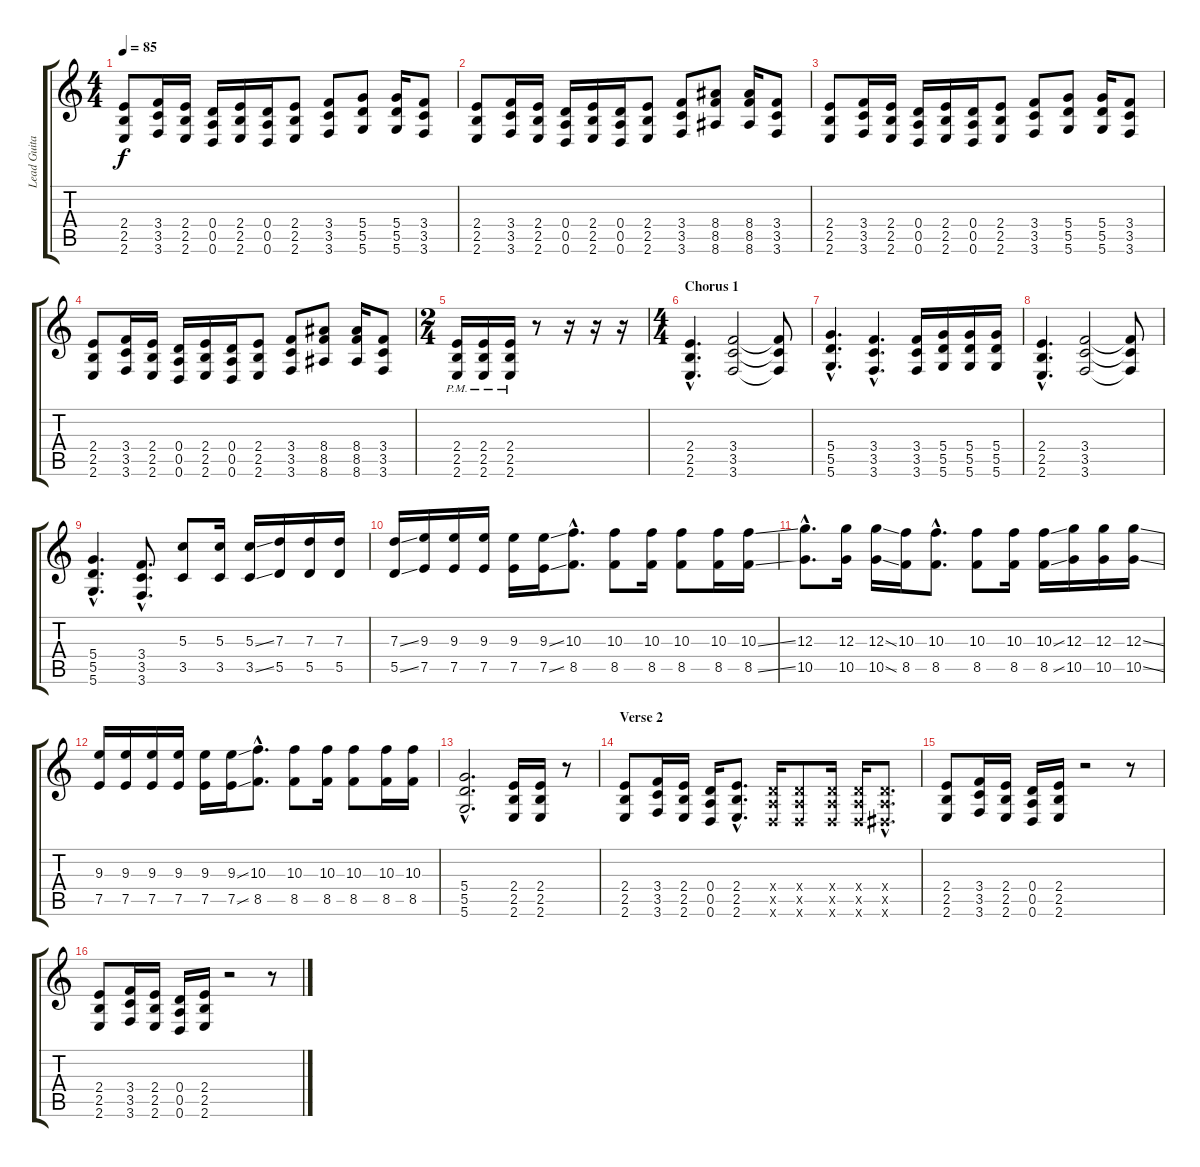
\track ("Lead Guitar" "Lead Guita") {instrument overdrivenguitar}
\staff {score tabs}
\tuning (E4 B3 G3 D3 A2 D2) {hide}
\ts (4 4)
\tempo 85
\clef g2
\ks c
(2.4 2.5 2.6).8{dy f} (3.4 3.5 3.6).16 (2.4 2.5 2.6).16 (0.4 0.5 0.6).16 (2.4 2.5 2.6).16 (0.4 0.5 0.6).16 (2.4 2.5 2.6).8 (3.4 3.5 3.6).8 (5.4 5.5 5.6).8 (5.4 5.5 5.6).16 (3.4 3.5 3.6).8 |
(2.4 2.5 2.6).8 (3.4 3.5 3.6).16 (2.4 2.5 2.6).16 (0.4 0.5 0.6).16 (2.4 2.5 2.6).16 (0.4 0.5 0.6).16 (2.4 2.5 2.6).8 (3.4 3.5 3.6).8 (8.4 8.5 8.6).8 (8.4 8.5 8.6).16 (3.4 3.5 3.6).8 |
(2.4 2.5 2.6).8 (3.4 3.5 3.6).16 (2.4 2.5 2.6).16 (0.4 0.5 0.6).16 (2.4 2.5 2.6).16 (0.4 0.5 0.6).16 (2.4 2.5 2.6).8 (3.4 3.5 3.6).8 (5.4 5.5 5.6).8 (5.4 5.5 5.6).16 (3.4 3.5 3.6).8 |
(2.4 2.5 2.6).8 (3.4 3.5 3.6).16 (2.4 2.5 2.6).16 (0.4 0.5 0.6).16 (2.4 2.5 2.6).16 (0.4 0.5 0.6).16 (2.4 2.5 2.6).8 (3.4 3.5 3.6).8 (8.4 8.5 8.6).8 (8.4 8.5 8.6).16 (3.4 3.5 3.6).8 |
\ts (2 4)
(2.4{pm} 2.5{pm} 2.6{pm}).16 (2.4{pm} 2.5{pm} 2.6{pm}).16 (2.4 2.5{pm} 2.6{pm}).16 r.8 r.16 r.16 r.16 |
\ts (4 4)
\section ("" "Chorus 1")
(2.4{hac} 2.5{hac} 2.6{hac}).4{d} (3.4 3.5 3.6).2 (3.4{t} 3.5{t} 3.6{t}).8 |
(5.4{hac} 5.5{hac} 5.6{hac}).4{d} (3.4{hac} 3.5{hac} 3.6{hac}).4{d} (3.4 3.5 3.6).16 (5.4 5.5 5.6).16 (5.4 5.5 5.6).16 (5.4 5.5 5.6).16 |
(2.4{hac} 2.5{hac} 2.6{hac}).4{d} (3.4 3.5 3.6).2 (3.4{t} 3.5{t} 3.6{t}).8 |
(5.4{hac} 5.5{hac} 5.6{hac}).4{d} (3.4{hac} 3.5{hac} 3.6{hac}).8{d} (5.3 3.5).8 (5.3 3.5).16 (5.3{ss} 3.5{ss}).16 (7.3 5.5).16 (7.3 5.5).16 (7.3 5.5).16 |
(7.3{ss} 5.5{ss}).16 (9.3 7.5).16 (9.3 7.5).16 (9.3 7.5).16 (9.3 7.5).16 (9.3{ss} 7.5{ss}).16 (10.3{hac} 8.5{hac}).8{d} (10.3 8.5).8 (10.3 8.5).16 (10.3 8.5).8 (10.3 8.5).16 (10.3{ss} 8.5{ss}).16 |
(12.3{hac} 10.5{hac}).8{d} (12.3 10.5).16 (12.3{ss} 10.5{ss}).16 (10.3 8.5).16 (10.3{hac} 8.5{hac}).8{d} (10.3 8.5).8 (10.3 8.5).16 (10.3{ss} 8.5{ss}).16 (12.3 10.5).16 (12.3 10.5).16 (12.3{ss} 10.5{ss}).16 |
(9.3 7.5).16 (9.3 7.5).16 (9.3 7.5).16 (9.3 7.5).16 (9.3 7.5).16 (9.3{ss} 7.5{ss}).16 (10.3{hac} 8.5{hac}).8{d} (10.3 8.5).8 (10.3 8.5).16 (10.3 8.5).8 (10.3 8.5).16 (10.3 8.5).16 |
(5.4{hac} 5.5{hac} 5.6{hac}).2{d} (2.4 2.5 2.6).16 (2.4 2.5 2.6).16 r.8 |
\section ("" "Verse 2")
(2.4 2.5 2.6).8 (3.4 3.5 3.6).16 (2.4 2.5 2.6).16 (0.4 0.5 0.6).16 (2.4{hac} 2.5{hac} 2.6{hac}).8{d} (0.4{x} 0.5{x} 0.6{x}).16 (0.4{x} 0.5{x} 0.6{x}).8 (0.4{x} 0.5{x} 0.6{x}).16 (0.4{x} 0.5{x} 0.6{x}).16 (0.4{hac x} 0.5{hac x} 1.6{hac x}).8{d} |
(2.4 2.5 2.6).8 (3.4 3.5 3.6).16 (2.4 2.5 2.6).16 (0.4 0.5 0.6).16 (2.4 2.5 2.6).16 r.2 r.8 |
(2.4 2.5 2.6).8 (3.4 3.5 3.6).16 (2.4 2.5 2.6).16 (0.4 0.5 0.6).16 (2.4 2.5 2.6).16 r.2 r.8
